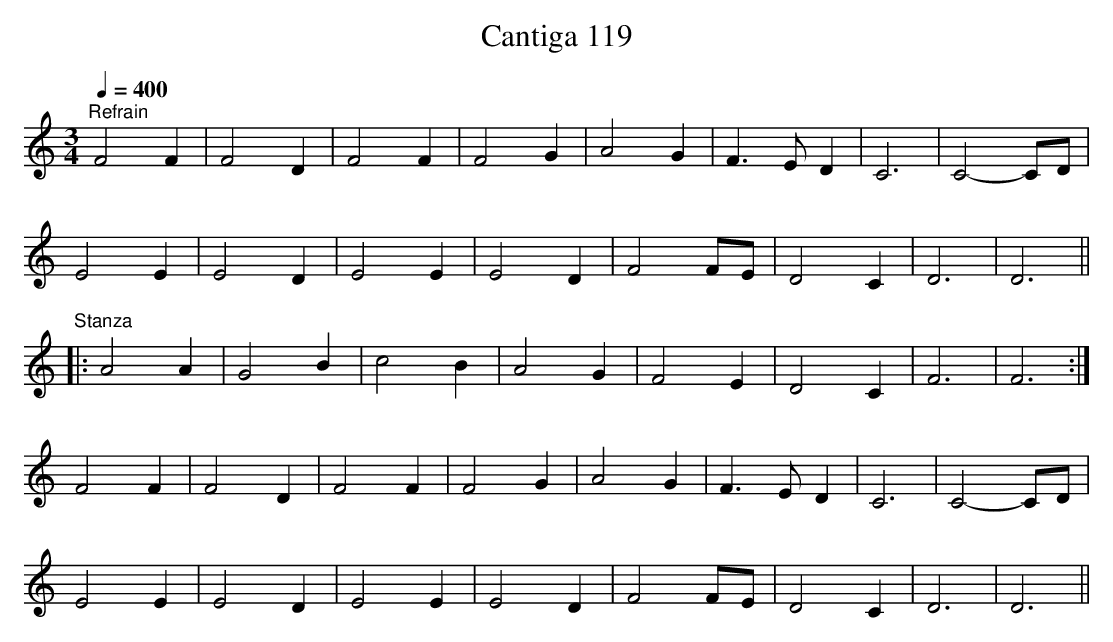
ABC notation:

X:1
T:Cantiga 119
P:AA
M:3/4
L:1/4
Q:400
%%score 1
V:1
V:2
V:3 clef=perc
K:C
P:A
[V:1] \
"^Refrain" \
F2F | F2D | F2F | F2G | A2G | F3/E/D | C3 | C2-C/D/ |
E2E | E2D | E2E | E2D | F2F/E/ | D2C | D3 | D3 ||
"^Stanza" \
|: A2A | G2B | c2B | A2G | F2E | D2C | F3 | F3 :|
F2F | F2D | F2F | F2G | A2G | F3/E/D | C3 | C2-C/D/ |
E2E | E2D | E2E | E2D | F2F/E/ | D2C | D3 | D3 ||
[V:2] \
+pp+ [D,A,da]144
[V:3] \
|: |1-5 G2G | F2A | G2G | F2A | GAA | FG/A/G |  GGG | F2A :|
G2G | F2A | G2G | F2A | GAA | FG/A/G |  GGG | F3 |
